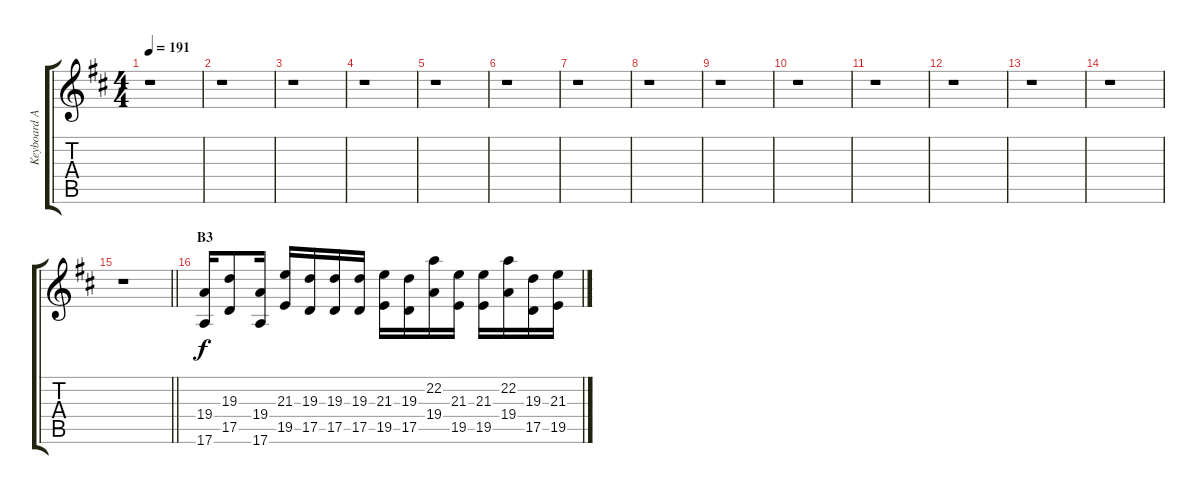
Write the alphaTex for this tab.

\track ("Keyboard Arpeggio" "Keyboard A") {instrument lead6voice}
\staff {score tabs}
\tuning (E4 B3 G3 D3 A2 E2) {hide}
\ts (4 4)
\tempo 191
\clef g2
\ks d
r.1{dy f} |
r.1 |
r.1 |
r.1 |
r.1 |
r.1 |
r.1 |
r.1 |
r.1 |
r.1 |
r.1 |
r.1 |
r.1 |
r.1 |
\barLineRight lightlight
r.1 |
\section ("" "B3")
(19.4 17.6).16{balance 16} (19.3 17.5).8 (19.4 17.6).16 (21.3 19.5).16 (19.3 17.5).16 (19.3 17.5).16 (19.3 17.5).16 (21.3 19.5).16{balance 0} (19.3 17.5).16 (22.2 19.4).16 (21.3 19.5).16 (21.3 19.5).16 (22.2 19.4).16 (19.3 17.5).16 (21.3 19.5).16
